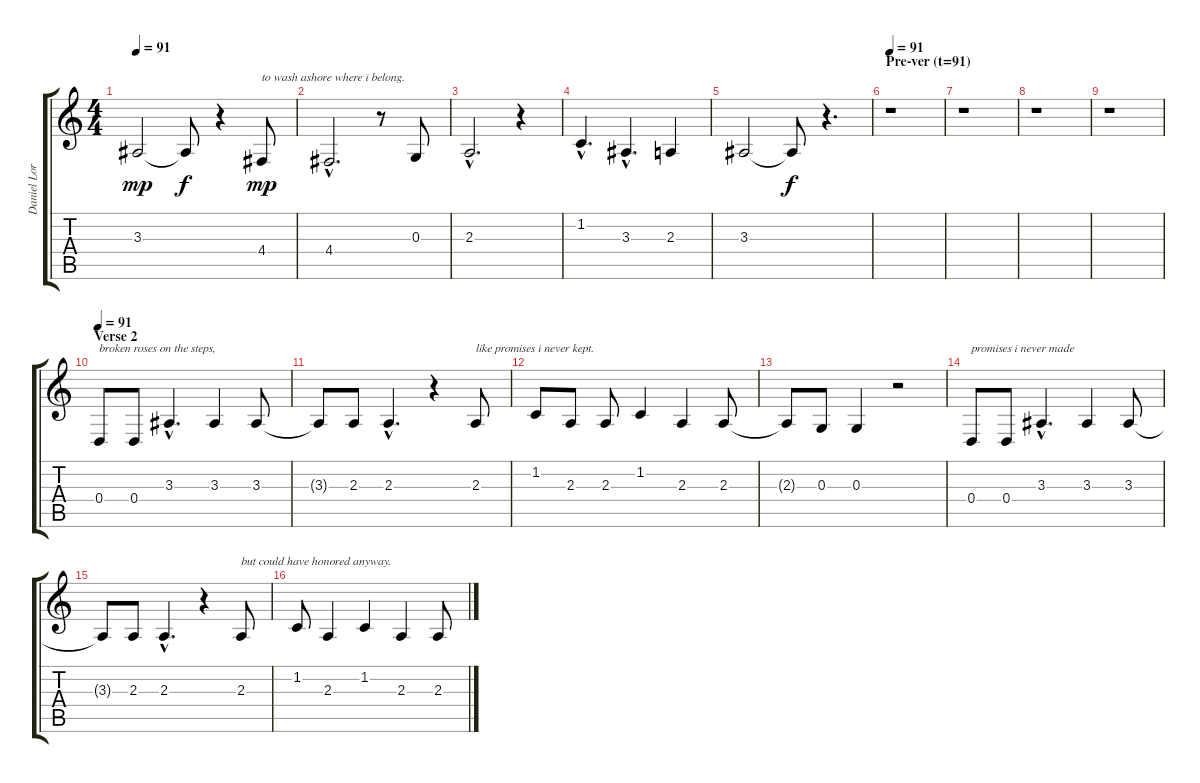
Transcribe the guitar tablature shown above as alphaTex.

\track ("Daniel Lorca - Vocals" "Daniel Lor") {instrument cello}
\staff {score tabs}
\tuning (E4 B3 G3 D3 A2 E2) {hide}
\ts (4 4)
\tempo 91
\clef g2
\ks c
3.3.2{dy mp} 3.3{t}.8{dy f} r.4 4.4.8{txt "to wash ashore where i belong. " dy mp} |
4.4{hac}.2{d} r.8 0.3.8 |
2.3{hac}.2{d} r.4 |
1.2{hac}.4{d} 3.3{hac}.4{d} 2.3.4 |
3.3.2 3.3{t}.8{dy f} r.4{d} |
\section ("" "Pre-ver (t=91)")
\tempo 91
r.1 |
r.1 |
r.1 |
r.1 |
\section ("" "Verse 2")
\tempo 91
0.4.8{txt "broken roses on the steps, " volume 16 balance 8 instrument cello} 0.4.8 3.3{hac}.4{d} 3.3.4 3.3.8 |
3.3{t}.8 2.3.8 2.3{hac}.4{d} r.4 2.3.8{txt "like promises i never kept."} |
1.2.8 2.3.8 2.3.8 1.2.4 2.3.4 2.3.8 |
2.3{t}.8 0.3.8 0.3.4 r.2 |
0.4.8{txt "promises i never made"} 0.4.8 3.3{hac}.4{d} 3.3.4 3.3.8 |
3.3{t}.8 2.3.8 2.3{hac}.4{d} r.4 2.3.8{txt "but could have honored anyway."} |
1.2.8 2.3.4 1.2.4 2.3.4 2.3.8
